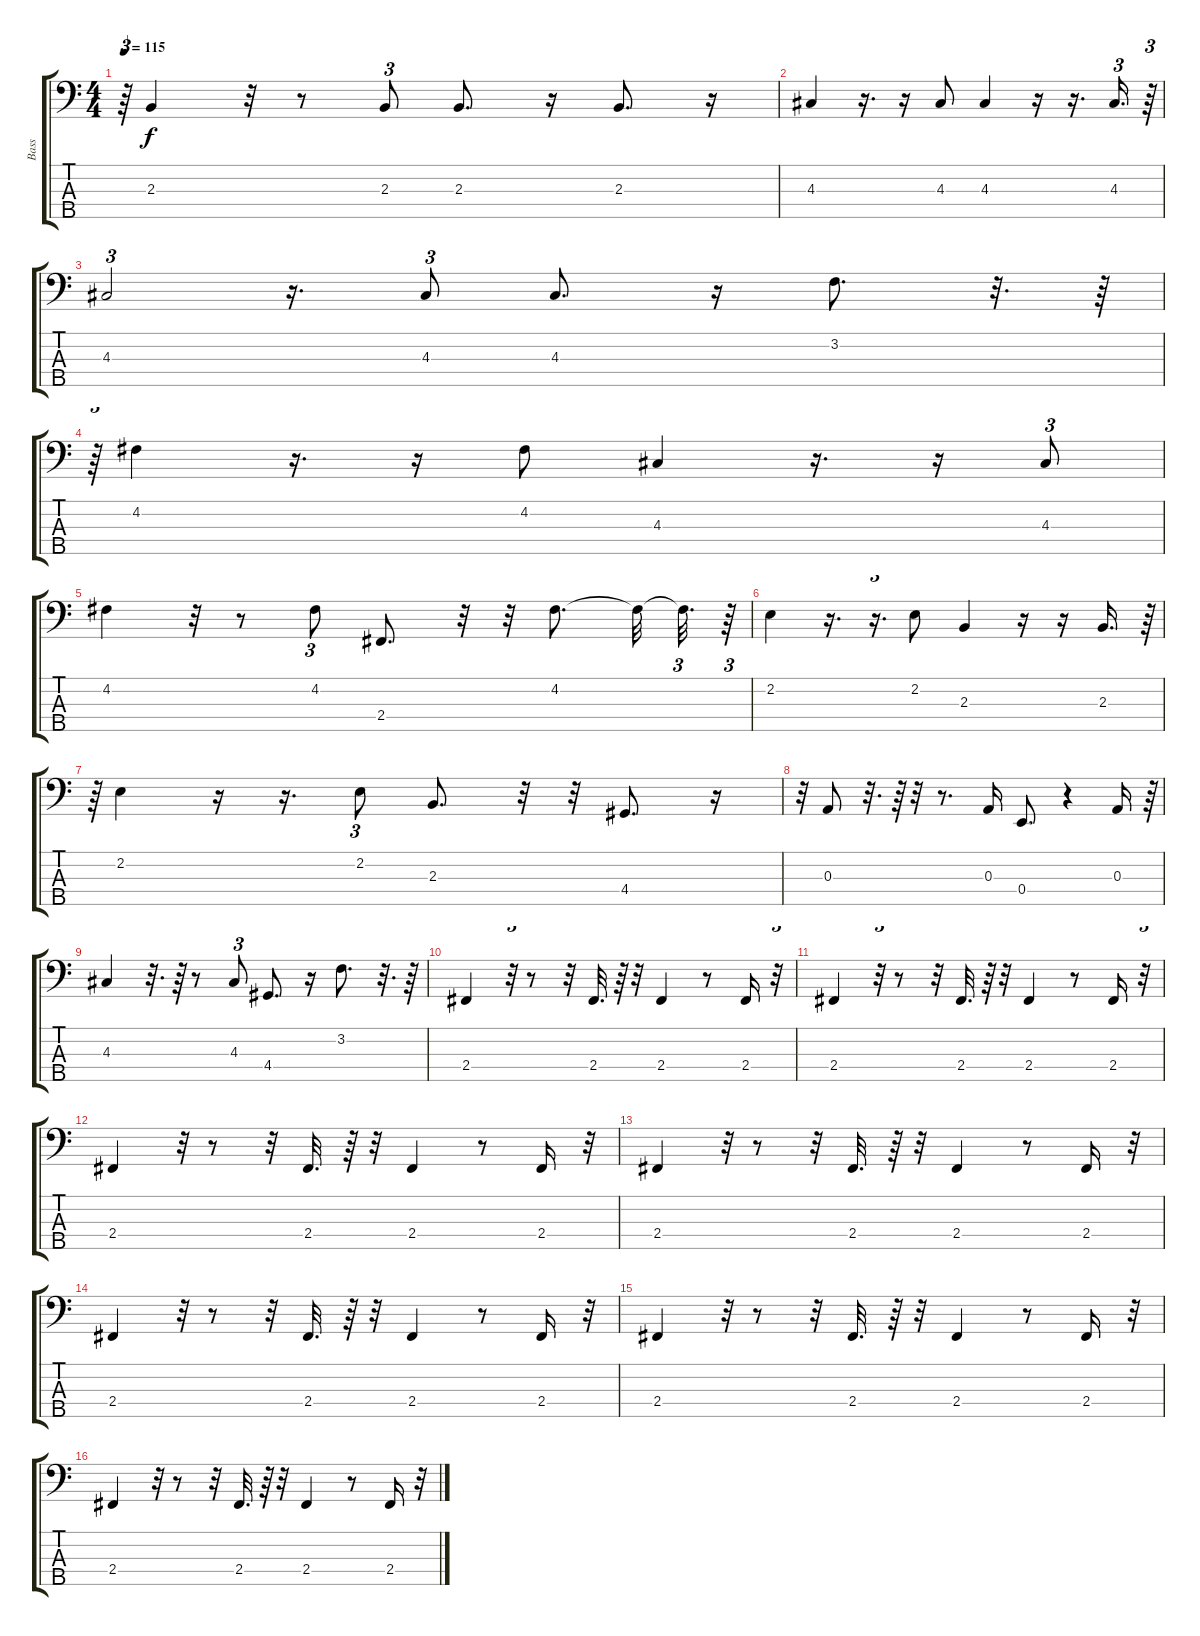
\track ("Bass" "Bass") {instrument electricbassfinger}
\staff {score tabs}
\tuning (G2 D2 A1 E1 B0) {hide}
\ts (4 4)
\tempo 115
\clef f4
\ks c
r.64{tu (3 2) dy f} 2.3.4 r.32 r.8 2.3.8{tu (3 2)} 2.3.8{d} r.16 2.3.8{d} r.16 |
4.3.4 r.16{d} r.16 4.3.8 4.3.4 r.16 r.16{d} 4.3.16{d tu (3 2)} r.64{tu (3 2)} |
4.3.2{tu (3 2)} r.16{d} 4.3.8{tu (3 2)} 4.3.8{d} r.16 3.2.8{d} r.32{d} r.64 |
r.64{tu (3 2)} 4.2.4 r.16{d} r.16 4.2.8 4.3.4 r.16{d} r.16 4.3.8{tu (3 2)} |
4.2.4 r.32 r.8 4.2.8{tu (3 2)} 2.4.8{d} r.32 r.32 4.2.8{d} 4.2{t}.32 4.2{t}.32{d tu (3 2)} r.64{tu (3 2)} |
2.2.4 r.16{d} r.16{d tu (3 2)} 2.2.8 2.3.4 r.16 r.16 2.3.16{d} r.64{tu (3 2)} |
r.64{tu (3 2)} 2.2.4 r.16 r.16{d} 2.2.8{tu (3 2)} 2.3.8{d} r.32 r.32 4.4.8{d} r.16 |
r.32 0.3.8 r.32{d} r.64 r.32 r.8{d} 0.3.16 0.4.8{d} r.4 0.3.16 r.64{tu (3 2)} |
4.3.4 r.32{d} r.64 r.8 4.3.8{tu (3 2)} 4.4.8{d} r.16 3.2.8{d} r.32{d} r.64 |
2.4.4 r.32{tu (3 2)} r.8 r.32 2.4.32{d} r.64 r.32 2.4.4 r.8 2.4.16 r.32{tu (3 2)} |
2.4.4 r.32{tu (3 2)} r.8 r.32 2.4.32{d} r.64 r.32 2.4.4 r.8 2.4.16 r.32{tu (3 2)} |
2.4.4 r.32{tu (3 2)} r.8 r.32 2.4.32{d} r.64 r.32 2.4.4 r.8 2.4.16 r.32{tu (3 2)} |
2.4.4 r.32{tu (3 2)} r.8 r.32 2.4.32{d} r.64 r.32 2.4.4 r.8 2.4.16 r.32{tu (3 2)} |
2.4.4 r.32{tu (3 2)} r.8 r.32 2.4.32{d} r.64 r.32 2.4.4 r.8 2.4.16 r.32{tu (3 2)} |
2.4.4 r.32{tu (3 2)} r.8 r.32 2.4.32{d} r.64 r.32 2.4.4 r.8 2.4.16 r.32{tu (3 2)} |
2.4.4{volume 0} r.32{tu (3 2)} r.8 r.32 2.4.32{d} r.64 r.32 2.4.4 r.8 2.4.16 r.32{tu (3 2)}
